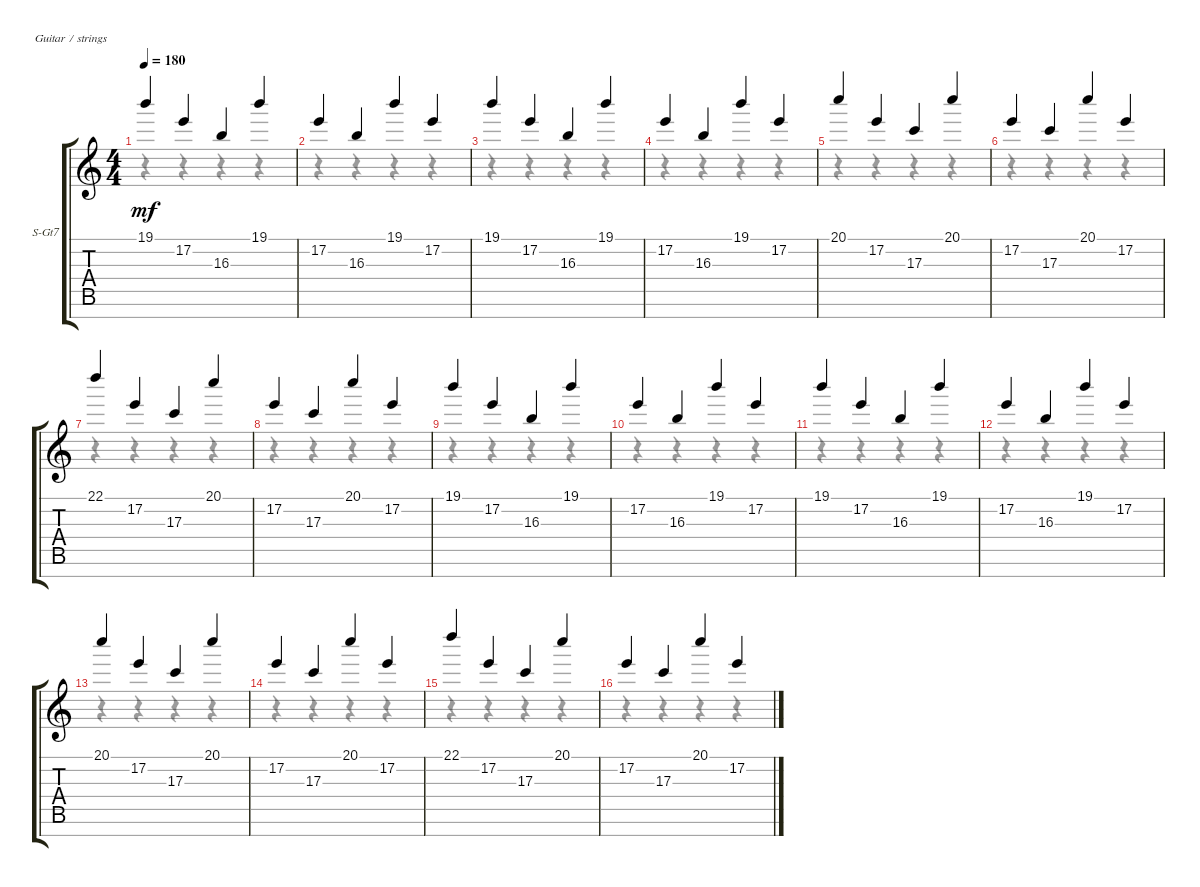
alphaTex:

\bracketExtendMode groupsimilarinstruments
\firstSystemTrackNameOrientation horizontal
\otherSystemsTrackNameOrientation horizontal
\track ("Grand piano (MIDI) (Staff 1)" "S-Gt7") {instrument acousticgrandpiano}
\staff {score tabs}
\tuning (E4 B3 G3 D3 A2 E2 B1)
\displaytranspose 12
\voice
\ts (4 4)
\tempo 180
\clef g2
\ks c
19.1.4{dy mf} 17.2.4 16.3.4 19.1.4 |
17.2.4 16.3.4 19.1.4 17.2.4 |
19.1.4 17.2.4 16.3.4 19.1.4 |
17.2.4 16.3.4 19.1.4 17.2.4 |
20.1.4 17.2.4 17.3.4 20.1.4 |
17.2.4 17.3.4 20.1.4 17.2.4 |
22.1.4 17.2.4 17.3.4 20.1.4 |
17.2.4 17.3.4 20.1.4 17.2.4 |
19.1.4 17.2.4 16.3.4 19.1.4 |
17.2.4 16.3.4 19.1.4 17.2.4 |
19.1.4 17.2.4 16.3.4 19.1.4 |
17.2.4 16.3.4 19.1.4 17.2.4 |
20.1.4 17.2.4 17.3.4 20.1.4 |
17.2.4 17.3.4 20.1.4 17.2.4 |
22.1.4 17.2.4 17.3.4 20.1.4 |
17.2.4 17.3.4 20.1.4 17.2.4
\voice
\clef g2
\ottava regular
\simile none
\ks c
r.4{dy mf} r.4 r.4 r.4 |
r.4 r.4 r.4 r.4 |
r.4 r.4 r.4 r.4 |
r.4 r.4 r.4 r.4 |
r.4 r.4 r.4 r.4 |
r.4 r.4 r.4 r.4 |
r.4 r.4 r.4 r.4 |
r.4 r.4 r.4 r.4 |
r.4 r.4 r.4 r.4 |
r.4 r.4 r.4 r.4 |
r.4 r.4 r.4 r.4 |
r.4 r.4 r.4 r.4 |
r.4 r.4 r.4 r.4 |
r.4 r.4 r.4 r.4 |
r.4 r.4 r.4 r.4 |
r.4 r.4 r.4 r.4
